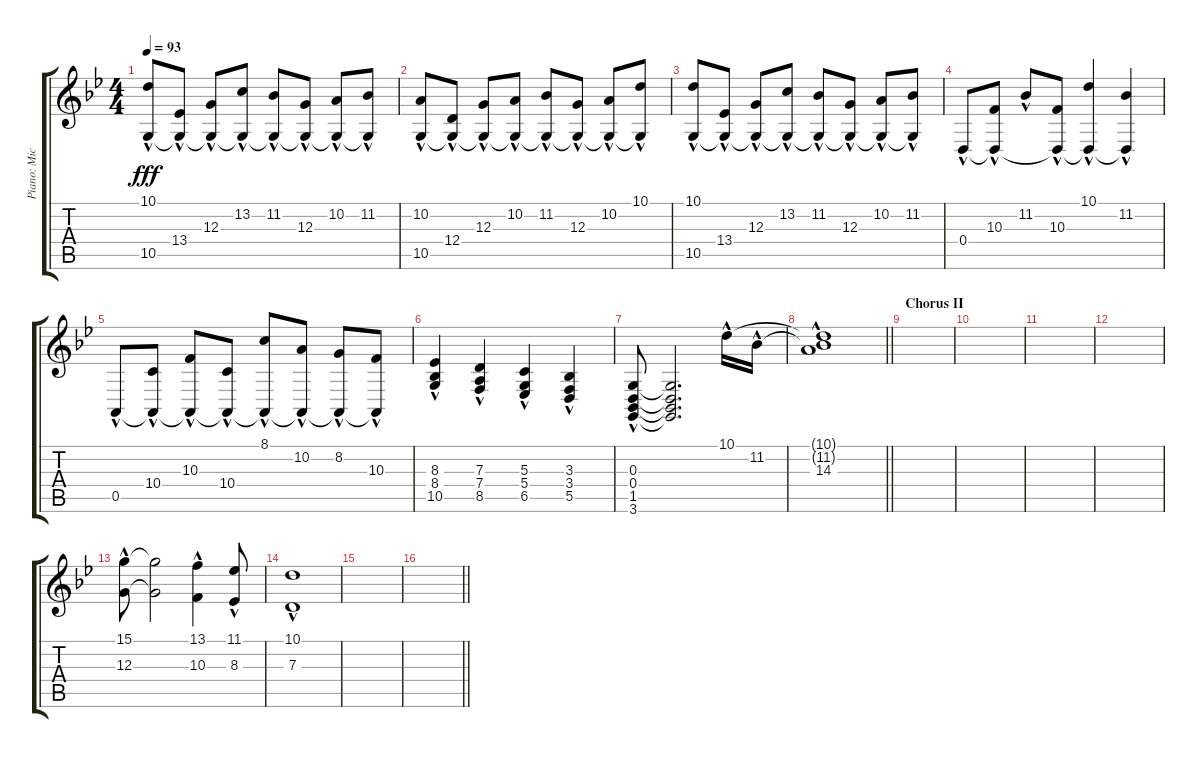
\track ("Piano: Michael" "Piano: Mic") {instrument acousticgrandpiano}
\staff {score tabs}
\tuning (E4 B3 G3 D3 A2 E2) {hide}
\ts (4 4)
\tempo 93
\clef g2
\ks bb
(10.1{hac} 10.5{hac}).8{dy fff} (13.4{hac} 10.5{t}).8 (12.3{hac} 10.5{t}).8 (13.2{hac} 10.5{t}).8 (11.2{hac} 10.5{t}).8 (12.3{hac} 10.5{t}).8 (10.2{hac} 10.5{t}).8 (11.2{hac} 10.5{t}).8 |
(10.2{hac} 10.5{hac}).8 (12.4{hac} 10.5{t}).8 (12.3{hac} 10.5{t}).8 (10.2{hac} 10.5{t}).8 (11.2{hac} 10.5{t}).8 (12.3{hac} 10.5{t}).8 (10.2{hac} 10.5{t}).8 (10.1{hac} 10.5{t}).8 |
(10.1{hac} 10.5{hac}).8 (13.4{hac} 10.5{t}).8 (12.3{hac} 10.5{t}).8 (13.2{hac} 10.5{t}).8 (11.2{hac} 10.5{t}).8 (12.3{hac} 10.5{t}).8 (10.2{hac} 10.5{t}).8 (11.2{hac} 10.5{t}).8 |
0.4{hac}.8 (10.3{hac} 0.4{t}).8 11.2{hac}.8 (10.3{hac} 0.4{t}).8 (10.1{hac} 0.4{t}).4 (11.2{hac} 0.4{t}).4 |
0.5{hac}.8 (10.4{hac} 0.5{t}).8 (10.3{hac} 0.5{t}).8 (10.4{hac} 0.5{t}).8 (8.1{hac} 0.5{t}).8 (10.2{hac} 0.5{t}).8 (8.2{hac} 0.5{t}).8 (10.3{hac} 0.5{t}).8 |
(8.3{hac} 8.4{hac} 10.5{hac}).4 (7.3{hac} 7.4{hac} 8.5{hac}).4 (5.3{hac} 5.4{hac} 6.5{hac}).4 (3.3{hac} 3.4{hac} 5.5{hac}).4 |
(0.3{hac} 0.4{hac} 1.5{hac} 3.6{hac}).8 (0.3{t} 0.4{t} 1.5{t} 3.6{t}).2{d} 10.1{hac}.16 11.2{hac}.16 |
\barLineRight lightlight
(10.1{t} 11.2{t} 14.3{hac}).1 |
\section ("" "Chorus II")
|
|
|
|
(15.1{hac} 12.3{hac}).8 (15.1{t} 12.3{t}).2 (13.1{hac} 10.3{hac}).4 (11.1{hac} 8.3{hac}).8 |
(10.1{hac} 7.3{hac}).1 |
|
\barLineRight lightlight
